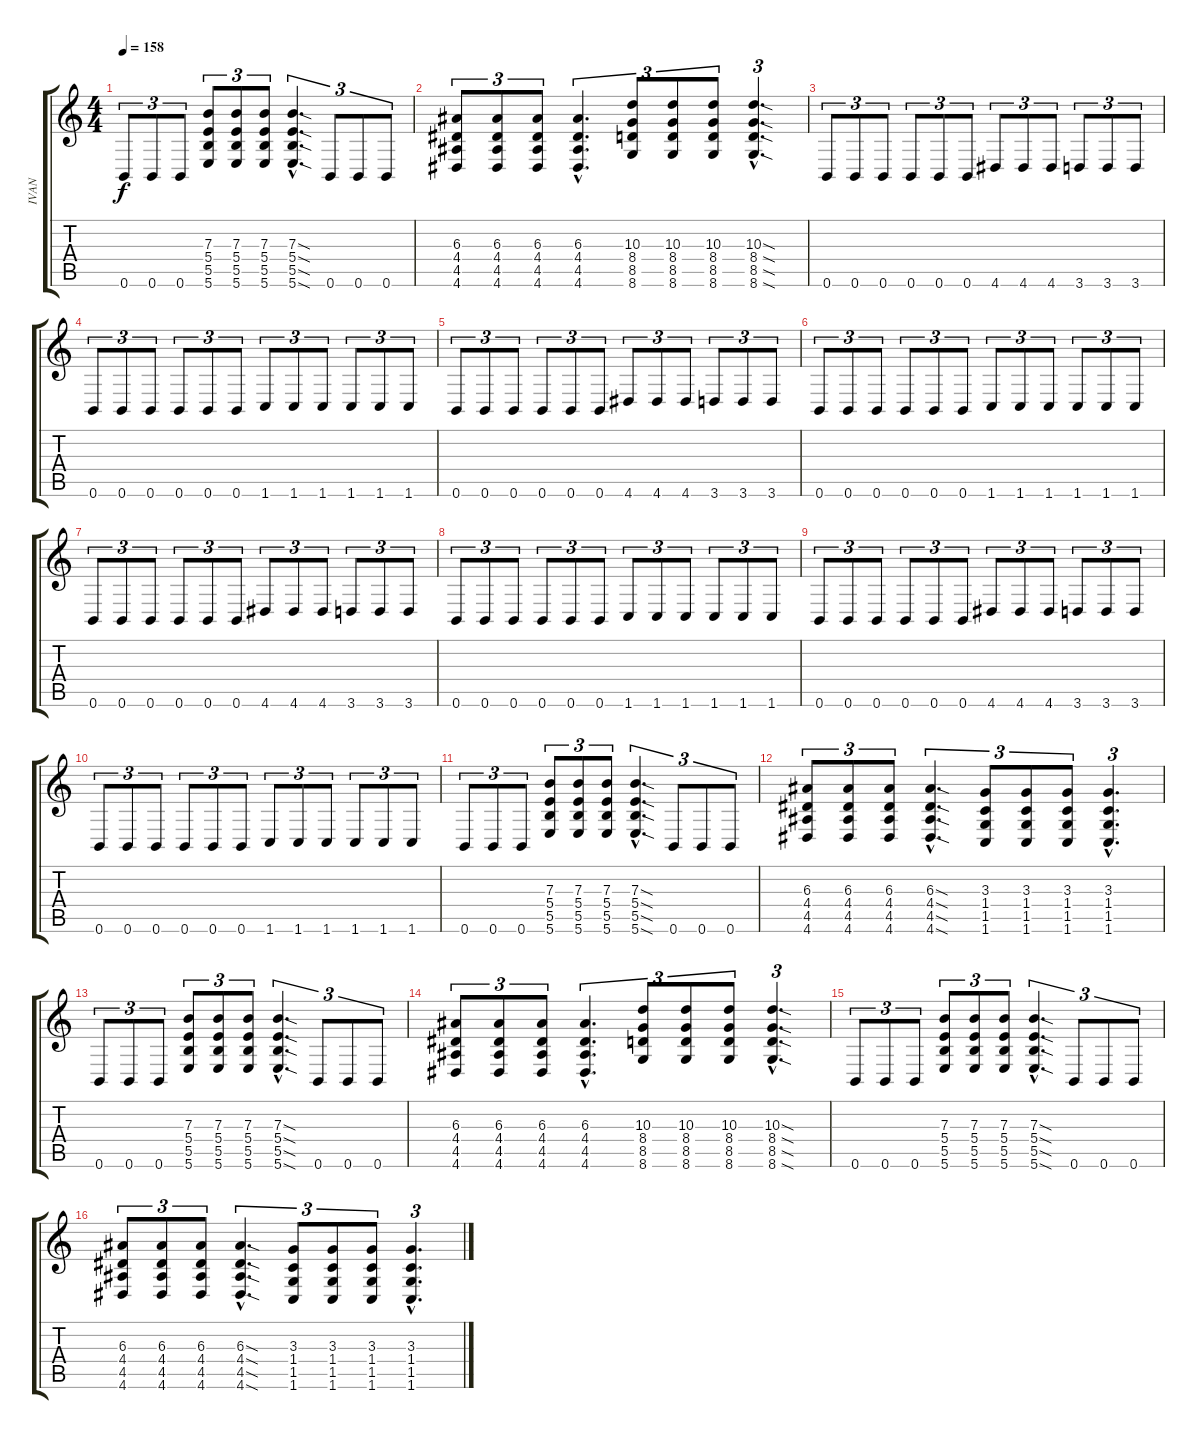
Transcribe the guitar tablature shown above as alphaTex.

\track ("IVAN" "IVAN") {instrument distortionguitar}
\staff {score tabs}
\tuning (Db4 Ab3 E3 B2 Gb2 B1) {hide}
\ts (4 4)
\tempo 158
\clef g2
\ks c
0.6.8{tu (3 2) dy f} 0.6.8{tu (3 2)} 0.6.8{tu (3 2)} (7.3 5.4 5.5 5.6).8{tu (3 2)} (7.3 5.4 5.5 5.6).8{tu (3 2)} (7.3 5.4 5.5 5.6).8{tu (3 2)} (7.3{sod hac} 5.4{sod hac} 5.5{sod hac} 5.6{sod hac}).4{d tu (3 2)} 0.6.8{tu (3 2)} 0.6.8{tu (3 2)} 0.6.8{tu (3 2)} |
(6.3 4.4 4.5 4.6).8{tu (3 2)} (6.3 4.4 4.5 4.6).8{tu (3 2)} (6.3 4.4 4.5 4.6).8{tu (3 2)} (6.3{hac} 4.4{hac} 4.5{hac} 4.6{hac}).4{d tu (3 2)} (10.3 8.4 8.5 8.6).8{tu (3 2)} (10.3 8.4 8.5 8.6).8{tu (3 2)} (10.3 8.4 8.5 8.6).8{tu (3 2)} (10.3{sod hac} 8.4{sod hac} 8.5{sod hac} 8.6{sod hac}).4{d tu (3 2)} |
0.6.8{tu (3 2)} 0.6.8{tu (3 2)} 0.6.8{tu (3 2)} 0.6.8{tu (3 2)} 0.6.8{tu (3 2)} 0.6.8{tu (3 2)} 4.6.8{tu (3 2)} 4.6.8{tu (3 2)} 4.6.8{tu (3 2)} 3.6.8{tu (3 2)} 3.6.8{tu (3 2)} 3.6.8{tu (3 2)} |
0.6.8{tu (3 2)} 0.6.8{tu (3 2)} 0.6.8{tu (3 2)} 0.6.8{tu (3 2)} 0.6.8{tu (3 2)} 0.6.8{tu (3 2)} 1.6.8{tu (3 2)} 1.6.8{tu (3 2)} 1.6.8{tu (3 2)} 1.6.8{tu (3 2)} 1.6.8{tu (3 2)} 1.6.8{tu (3 2)} |
0.6.8{tu (3 2)} 0.6.8{tu (3 2)} 0.6.8{tu (3 2)} 0.6.8{tu (3 2)} 0.6.8{tu (3 2)} 0.6.8{tu (3 2)} 4.6.8{tu (3 2)} 4.6.8{tu (3 2)} 4.6.8{tu (3 2)} 3.6.8{tu (3 2)} 3.6.8{tu (3 2)} 3.6.8{tu (3 2)} |
0.6.8{tu (3 2)} 0.6.8{tu (3 2)} 0.6.8{tu (3 2)} 0.6.8{tu (3 2)} 0.6.8{tu (3 2)} 0.6.8{tu (3 2)} 1.6.8{tu (3 2)} 1.6.8{tu (3 2)} 1.6.8{tu (3 2)} 1.6.8{tu (3 2)} 1.6.8{tu (3 2)} 1.6.8{tu (3 2)} |
0.6.8{tu (3 2)} 0.6.8{tu (3 2)} 0.6.8{tu (3 2)} 0.6.8{tu (3 2)} 0.6.8{tu (3 2)} 0.6.8{tu (3 2)} 4.6.8{tu (3 2)} 4.6.8{tu (3 2)} 4.6.8{tu (3 2)} 3.6.8{tu (3 2)} 3.6.8{tu (3 2)} 3.6.8{tu (3 2)} |
0.6.8{tu (3 2)} 0.6.8{tu (3 2)} 0.6.8{tu (3 2)} 0.6.8{tu (3 2)} 0.6.8{tu (3 2)} 0.6.8{tu (3 2)} 1.6.8{tu (3 2)} 1.6.8{tu (3 2)} 1.6.8{tu (3 2)} 1.6.8{tu (3 2)} 1.6.8{tu (3 2)} 1.6.8{tu (3 2)} |
0.6.8{tu (3 2)} 0.6.8{tu (3 2)} 0.6.8{tu (3 2)} 0.6.8{tu (3 2)} 0.6.8{tu (3 2)} 0.6.8{tu (3 2)} 4.6.8{tu (3 2)} 4.6.8{tu (3 2)} 4.6.8{tu (3 2)} 3.6.8{tu (3 2)} 3.6.8{tu (3 2)} 3.6.8{tu (3 2)} |
0.6.8{tu (3 2)} 0.6.8{tu (3 2)} 0.6.8{tu (3 2)} 0.6.8{tu (3 2)} 0.6.8{tu (3 2)} 0.6.8{tu (3 2)} 1.6.8{tu (3 2)} 1.6.8{tu (3 2)} 1.6.8{tu (3 2)} 1.6.8{tu (3 2)} 1.6.8{tu (3 2)} 1.6.8{tu (3 2)} |
0.6.8{tu (3 2)} 0.6.8{tu (3 2)} 0.6.8{tu (3 2)} (7.3 5.4 5.5 5.6).8{tu (3 2)} (7.3 5.4 5.5 5.6).8{tu (3 2)} (7.3 5.4 5.5 5.6).8{tu (3 2)} (7.3{sod hac} 5.4{sod hac} 5.5{sod hac} 5.6{sod hac}).4{d tu (3 2)} 0.6.8{tu (3 2)} 0.6.8{tu (3 2)} 0.6.8{tu (3 2)} |
(6.3 4.4 4.5 4.6).8{tu (3 2)} (6.3 4.4 4.5 4.6).8{tu (3 2)} (6.3 4.4 4.5 4.6).8{tu (3 2)} (6.3{sod hac} 4.4{sod hac} 4.5{sod hac} 4.6{sod hac}).4{d tu (3 2)} (3.3 1.4 1.5 1.6).8{tu (3 2)} (3.3 1.4 1.5 1.6).8{tu (3 2)} (3.3 1.4 1.5 1.6).8{tu (3 2)} (3.3{hac} 1.4{hac} 1.5{hac} 1.6{hac}).4{d tu (3 2)} |
0.6.8{tu (3 2)} 0.6.8{tu (3 2)} 0.6.8{tu (3 2)} (7.3 5.4 5.5 5.6).8{tu (3 2)} (7.3 5.4 5.5 5.6).8{tu (3 2)} (7.3 5.4 5.5 5.6).8{tu (3 2)} (7.3{sod hac} 5.4{sod hac} 5.5{sod hac} 5.6{sod hac}).4{d tu (3 2)} 0.6.8{tu (3 2)} 0.6.8{tu (3 2)} 0.6.8{tu (3 2)} |
(6.3 4.4 4.5 4.6).8{tu (3 2)} (6.3 4.4 4.5 4.6).8{tu (3 2)} (6.3 4.4 4.5 4.6).8{tu (3 2)} (6.3{hac} 4.4{hac} 4.5{hac} 4.6{hac}).4{d tu (3 2)} (10.3 8.4 8.5 8.6).8{tu (3 2)} (10.3 8.4 8.5 8.6).8{tu (3 2)} (10.3 8.4 8.5 8.6).8{tu (3 2)} (10.3{sod hac} 8.4{sod hac} 8.5{sod hac} 8.6{sod hac}).4{d tu (3 2)} |
0.6.8{tu (3 2)} 0.6.8{tu (3 2)} 0.6.8{tu (3 2)} (7.3 5.4 5.5 5.6).8{tu (3 2)} (7.3 5.4 5.5 5.6).8{tu (3 2)} (7.3 5.4 5.5 5.6).8{tu (3 2)} (7.3{sod hac} 5.4{sod hac} 5.5{sod hac} 5.6{sod hac}).4{d tu (3 2)} 0.6.8{tu (3 2)} 0.6.8{tu (3 2)} 0.6.8{tu (3 2)} |
(6.3 4.4 4.5 4.6).8{tu (3 2)} (6.3 4.4 4.5 4.6).8{tu (3 2)} (6.3 4.4 4.5 4.6).8{tu (3 2)} (6.3{sod hac} 4.4{sod hac} 4.5{sod hac} 4.6{sod hac}).4{d tu (3 2)} (3.3 1.4 1.5 1.6).8{tu (3 2)} (3.3 1.4 1.5 1.6).8{tu (3 2)} (3.3 1.4 1.5 1.6).8{tu (3 2)} (3.3{hac} 1.4{hac} 1.5{hac} 1.6{hac}).4{d tu (3 2)}
